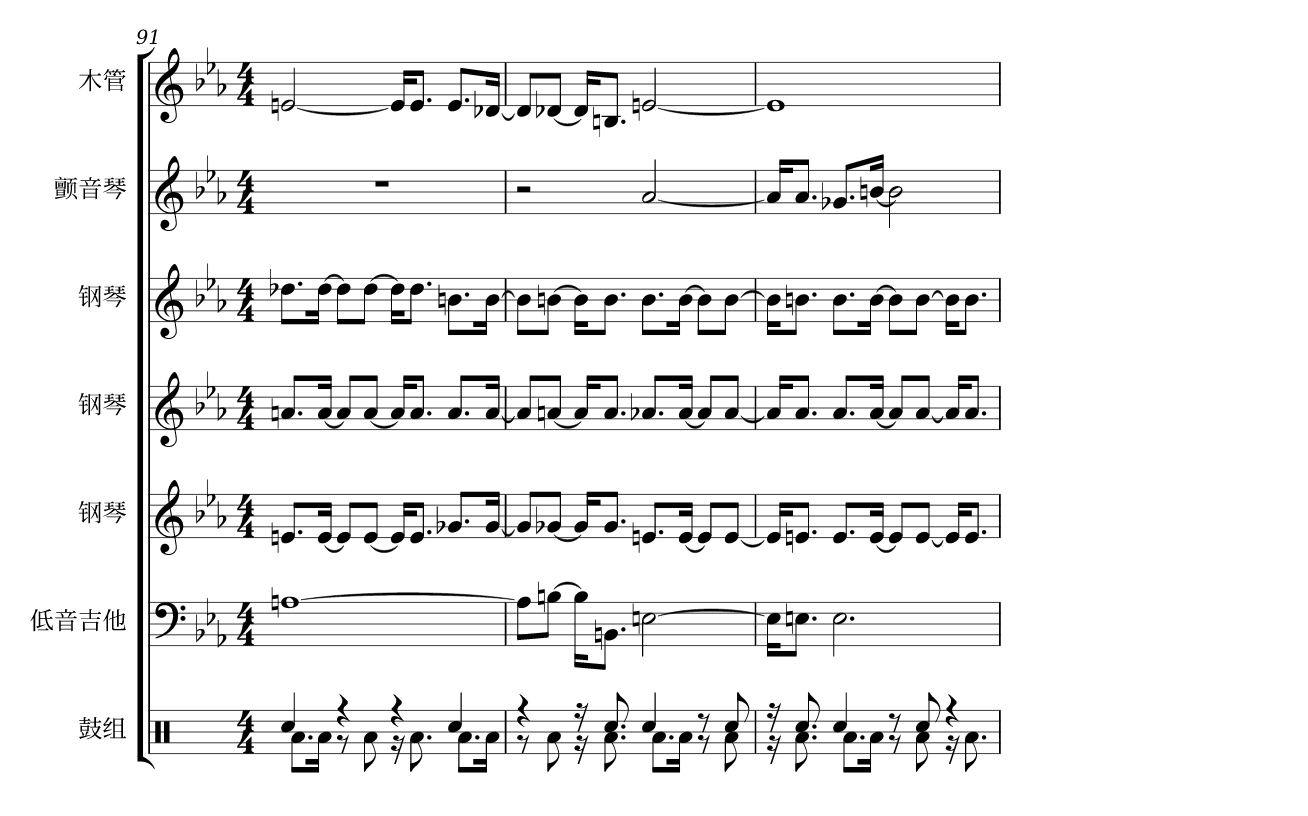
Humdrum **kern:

**kern	**kern	**kern	**kern	**kern	**kern	**kern
*part7	*part6	*part5	*part4	*part3	*part2	*part1
*staff7	*staff6	*staff5	*staff4	*staff3	*staff2	*staff1
*I"鼓组	*I"低音吉他	*I"钢琴	*I"钢琴	*I"钢琴	*I"颤音琴	*I"木管
!!LO:PB:g=z
*clefX	*clefF4	*clefG2	*clefG2	*clefG2	*clefG2	*clefG2
*	*ITrd7c12	*	*	*	*	*
*k[]	*k[b-e-a-]	*k[b-e-a-]	*k[b-e-a-]	*k[b-e-a-]	*k[b-e-a-]	*k[b-e-a-]
*M4/4	*M4/4	*M4/4	*M4/4	*M4/4	*M4/4	*M4/4
=91	=91	=91	=91	=91	=91	=91
*^	*	*	*	*	*	*
4Rcc/	8.Ra\L	[1AAn	8.en/L	8.an/L	8.dd-X\L	1r	[2en/
.	16Ra\Jk	.	[16e/Jk	[16a/Jk	[16dd-\Jk	.	.
4r	8r	.	8e/L]	8a/L]	8dd-\L]	.	.
.	8Ra\	.	[8e/J	[8a/J	[8dd-\J	.	.
4r	16r	.	16e/KL]	16a/KL]	16dd-\KL]	.	16e/KL]
.	8.Ra\	.	8.e/J	8.a/J	8.dd-\J	.	8.e/J
4Rcc/	8.Ra\L	.	8.g-X/L	8.a/L	8.bn\L	.	8.e/L
.	16Ra\Jk	.	[16g-/Jk	[16a/Jk	[16b\Jk	.	[16d-X/Jk
=92	=92	=92	=92	=92	=92	=92	=92
4r	8r	8AA\L]	8g-/L]	8a/L]	8b\L]	2r	8d-/L]
.	8Ra\	[8BBn\J	[8g-X/J	[8an/J	[8bn\J	.	[8d-X/J
16r	16r	16BB\KL]	16g-/KL]	16a/KL]	16b\KL]	.	16d-/KL]
8.Rcc/	8.Ra\	8.BBBn\J	8.g-/J	8.a/J	8.b\J	.	8.Bn/J
4Rcc/	8.Ra\L	[2EEn\	8.en/L	8.a-X/L	8.b\L	[2a-/	[2en/
.	16Ra\Jk	.	[16e/Jk	[16a-/Jk	[16b\Jk	.	.
8r	8r	.	8e/L]	8a-/L]	8b\L]	.	.
8Rcc/	8Ra\	.	[8e/J	[8a-/J	[8b\J	.	.
=93	=93	=93	=93	=93	=93	=93	=93
16r	16r	16EE\KL]	16e/KL]	16a-/KL]	16b\KL]	16a-/KL]	1e]
8.Rcc/	8.Ra\	8.EEn\J	8.en/J	8.a-/J	8.bn\J	8.a-/J	.
4Rcc/	8.Ra\L	2.EE\	8.e/L	8.a-/L	8.b\L	8.g-X/L	.
.	16Ra\Jk	.	[16e/Jk	[16a-/Jk	[16b\Jk	[16bn/Jk	.
8r	8r	.	8e/L]	8a-/L]	8b\L]	2b\]	.
8Rcc/	8Ra\	.	[8e/J	[8a-/J	[8b\J	.	.
4r	16r	.	16e/KL]	16a-/KL]	16b\KL]	.	.
.	8.Ra\	.	8.e/J	8.a-/J	8.b\J	.	.
*v	*v	*	*	*	*	*	*
=	=	=	=	=	=	=
*-	*-	*-	*-	*-	*-	*-
